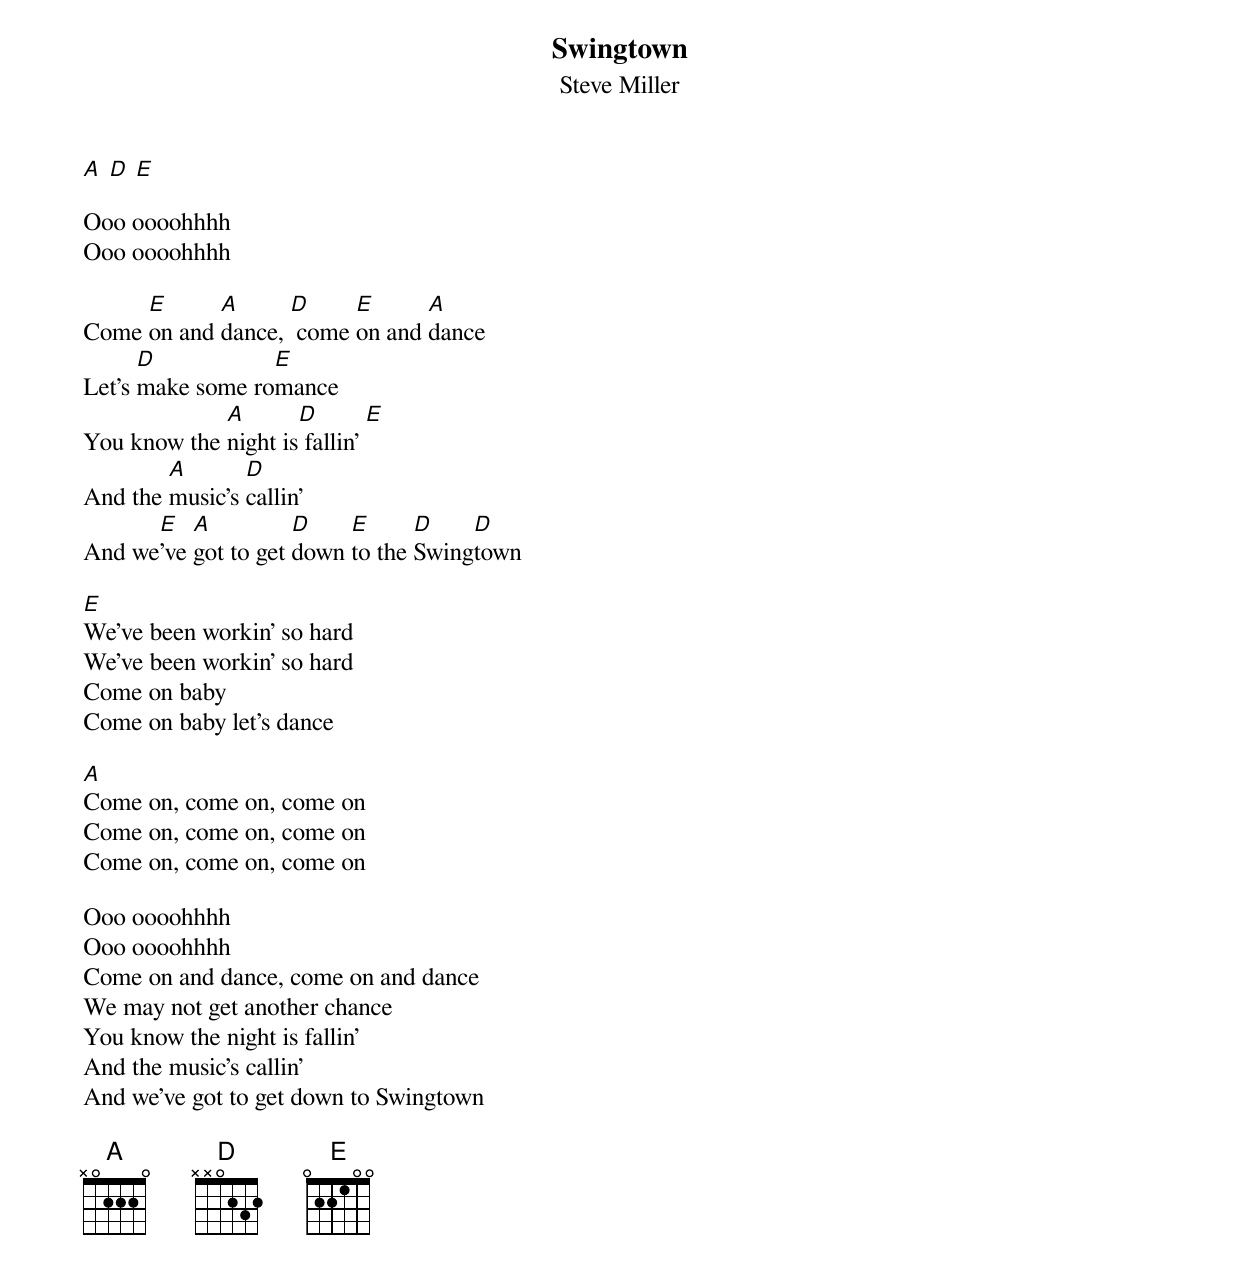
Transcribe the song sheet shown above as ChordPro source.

{title:Swingtown}
{subtitle:Steve Miller}
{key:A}

[A] [D] [E]

Ooo oooohhhh
Ooo oooohhhh

Come [E]on and [A]dance, [D] come [E]on and [A]dance
Let's [D]make some ro[E]mance
You know the [A]night is[D] fallin' [E]
And the [A]music's [D]callin'
And we[E]'ve [A]got to get [D]down [E]to the [D]Swing[D]town

[E]We've been workin' so hard
We've been workin' so hard
Come on baby
Come on baby let's dance

[A]Come on, come on, come on
Come on, come on, come on
Come on, come on, come on

Ooo oooohhhh
Ooo oooohhhh
Come on and dance, come on and dance
We may not get another chance
You know the night is fallin'
And the music's callin'
And we've got to get down to Swingtown

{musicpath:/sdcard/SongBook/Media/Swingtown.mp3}
